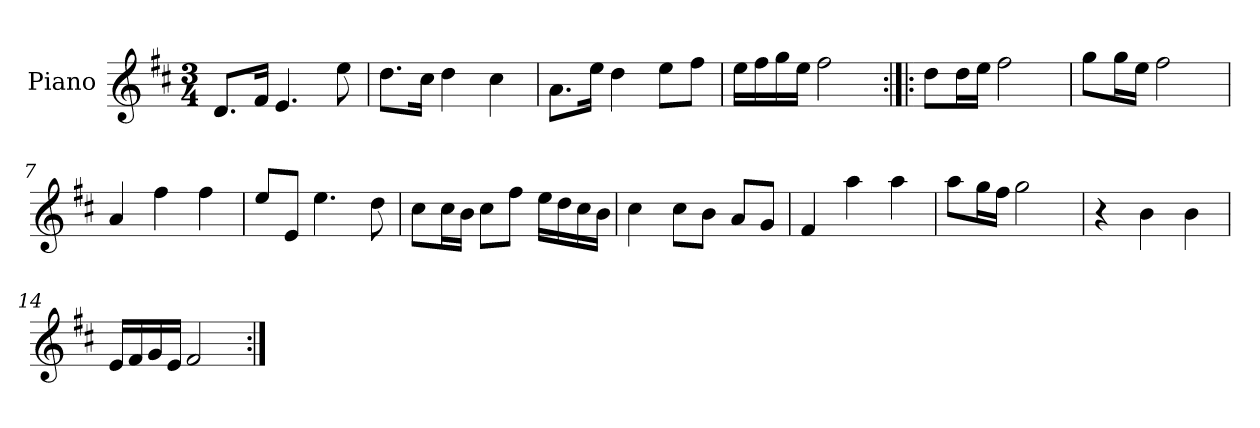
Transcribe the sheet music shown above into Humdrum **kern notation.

**kern
*part1
*staff1
*I"Piano
*I'Pno.
*clefG2
*k[f#c#]
*M3/4
=1
8.d/L
16f#/Jk
4.e/
8ee\
=2
8.dd\L
16cc#\Jk
4dd\
4cc#\
=3
8.a\L
16ee\Jk
4dd\
8ee\L
8ff#\J
=4
16ee\LL
16ff#\
16gg\
16ee\JJ
2ff#\
=5:|!|:
8dd\L
16dd\L
16ee\JJ
2ff#\
=6
8gg\L
16gg\L
16ee\JJ
2ff#\
=7
4a/
4ff#\
4ff#\
=8
8ee/L
8e/J
4.ee\
8dd\
!!LO:LB:g=z
=9
8cc#\L
16cc#\L
16b\JJ
8cc#\L
8ff#\J
16ee\LL
16dd\
16cc#\
16b\JJ
=10
4cc#\
8cc#\L
8b\J
8a/L
8g/J
=11
4f#/
4aa\
4aa\
=12
8aa\L
16gg\L
16ff#\JJ
2gg\
=13
4r
4b\
4b\
=14
16e/LL
16f#/
16g/
16e/JJ
2f#/
=:|!
*-
